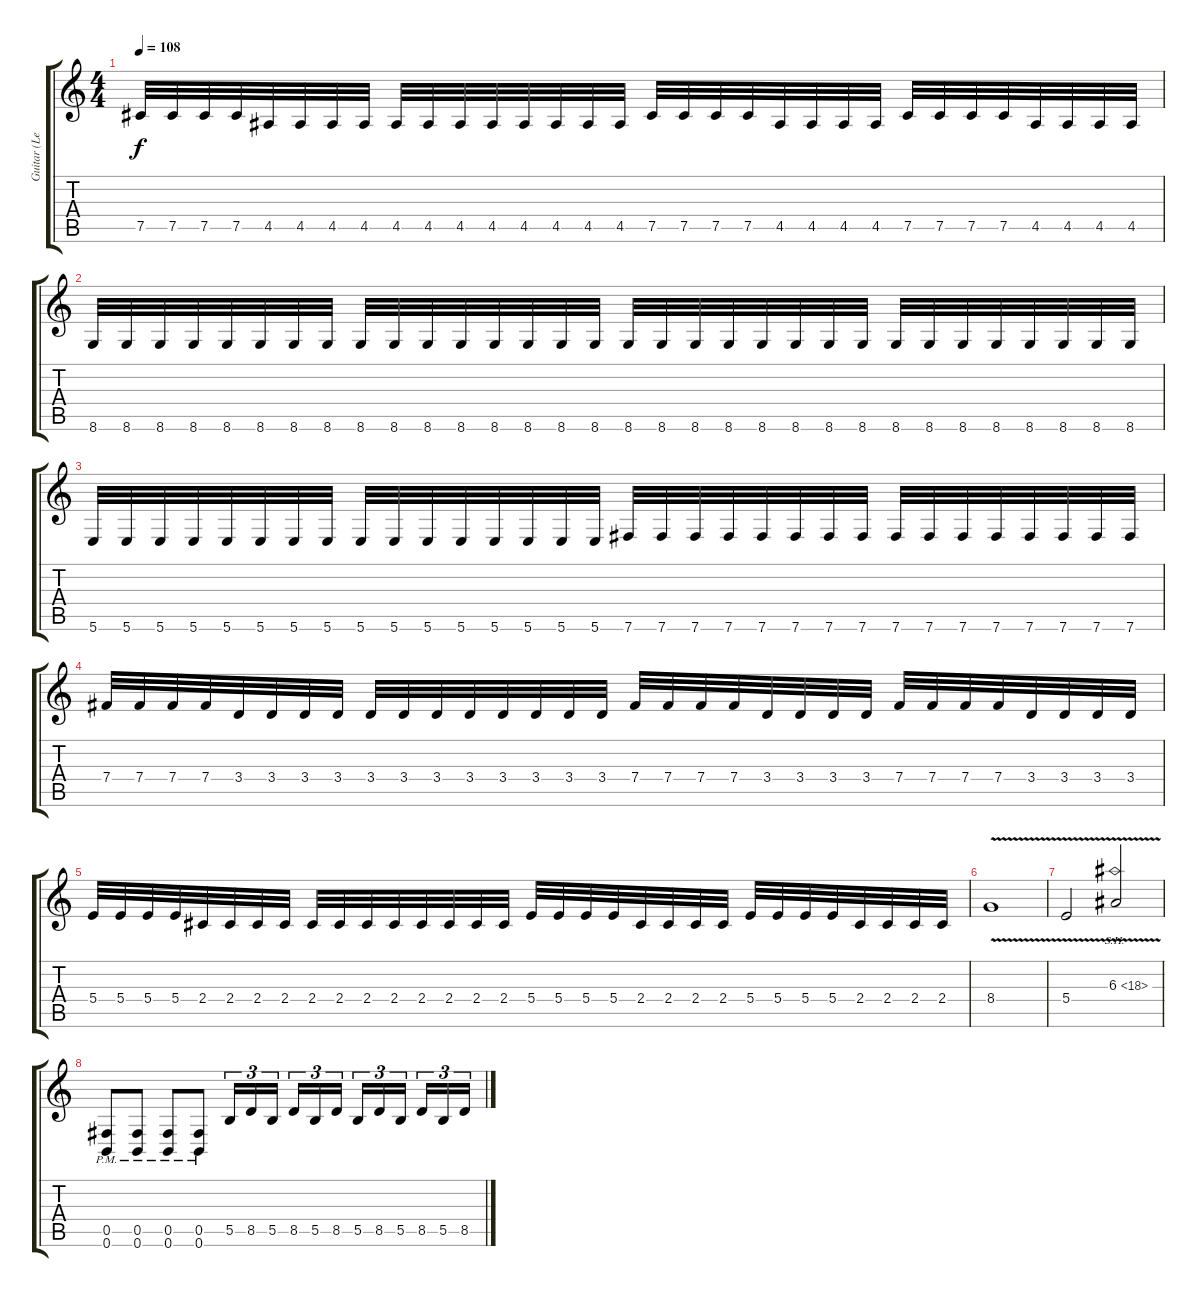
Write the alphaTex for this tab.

\track ("Guitar (Left)" "Guitar (Le") {instrument distortionguitar}
\staff {score tabs}
\tuning (Db4 Ab3 E3 B2 Gb2 B1) {hide}
\ts (4 4)
\tempo 108
\clef g2
\ks c
7.5.32{dy f} 7.5.32 7.5.32 7.5.32 4.5.32 4.5.32 4.5.32 4.5.32 4.5.32 4.5.32 4.5.32 4.5.32 4.5.32 4.5.32 4.5.32 4.5.32 7.5.32 7.5.32 7.5.32 7.5.32 4.5.32 4.5.32 4.5.32 4.5.32 7.5.32 7.5.32 7.5.32 7.5.32 4.5.32 4.5.32 4.5.32 4.5.32 |
8.6.32 8.6.32 8.6.32 8.6.32 8.6.32 8.6.32 8.6.32 8.6.32 8.6.32 8.6.32 8.6.32 8.6.32 8.6.32 8.6.32 8.6.32 8.6.32 8.6.32 8.6.32 8.6.32 8.6.32 8.6.32 8.6.32 8.6.32 8.6.32 8.6.32 8.6.32 8.6.32 8.6.32 8.6.32 8.6.32 8.6.32 8.6.32 |
5.6.32 5.6.32 5.6.32 5.6.32 5.6.32 5.6.32 5.6.32 5.6.32 5.6.32 5.6.32 5.6.32 5.6.32 5.6.32 5.6.32 5.6.32 5.6.32 7.6.32 7.6.32 7.6.32 7.6.32 7.6.32 7.6.32 7.6.32 7.6.32 7.6.32 7.6.32 7.6.32 7.6.32 7.6.32 7.6.32 7.6.32 7.6.32 |
7.4.32 7.4.32 7.4.32 7.4.32 3.4.32 3.4.32 3.4.32 3.4.32 3.4.32 3.4.32 3.4.32 3.4.32 3.4.32 3.4.32 3.4.32 3.4.32 7.4.32 7.4.32 7.4.32 7.4.32 3.4.32 3.4.32 3.4.32 3.4.32 7.4.32 7.4.32 7.4.32 7.4.32 3.4.32 3.4.32 3.4.32 3.4.32 |
5.4.32 5.4.32 5.4.32 5.4.32 2.4.32 2.4.32 2.4.32 2.4.32 2.4.32 2.4.32 2.4.32 2.4.32 2.4.32 2.4.32 2.4.32 2.4.32 5.4.32 5.4.32 5.4.32 5.4.32 2.4.32 2.4.32 2.4.32 2.4.32 5.4.32 5.4.32 5.4.32 5.4.32 2.4.32 2.4.32 2.4.32 2.4.32 |
8.4{v}.1 |
5.4{v}.2 6.3{sh 12 v}.2 |
(0.5{pm} 0.6{pm}).8 (0.5{pm} 0.6{pm}).8 (0.5{pm} 0.6{pm}).8 (0.5{pm} 0.6{pm}).8 5.5.16{tu (3 2)} 8.5.16{tu (3 2)} 5.5.16{tu (3 2) beam splitsecondary} 8.5.16{tu (3 2)} 5.5.16{tu (3 2)} 8.5.16{tu (3 2)} 5.5.16{tu (3 2)} 8.5.16{tu (3 2)} 5.5.16{tu (3 2) beam splitsecondary} 8.5.16{tu (3 2)} 5.5.16{tu (3 2)} 8.5.16{tu (3 2)}
